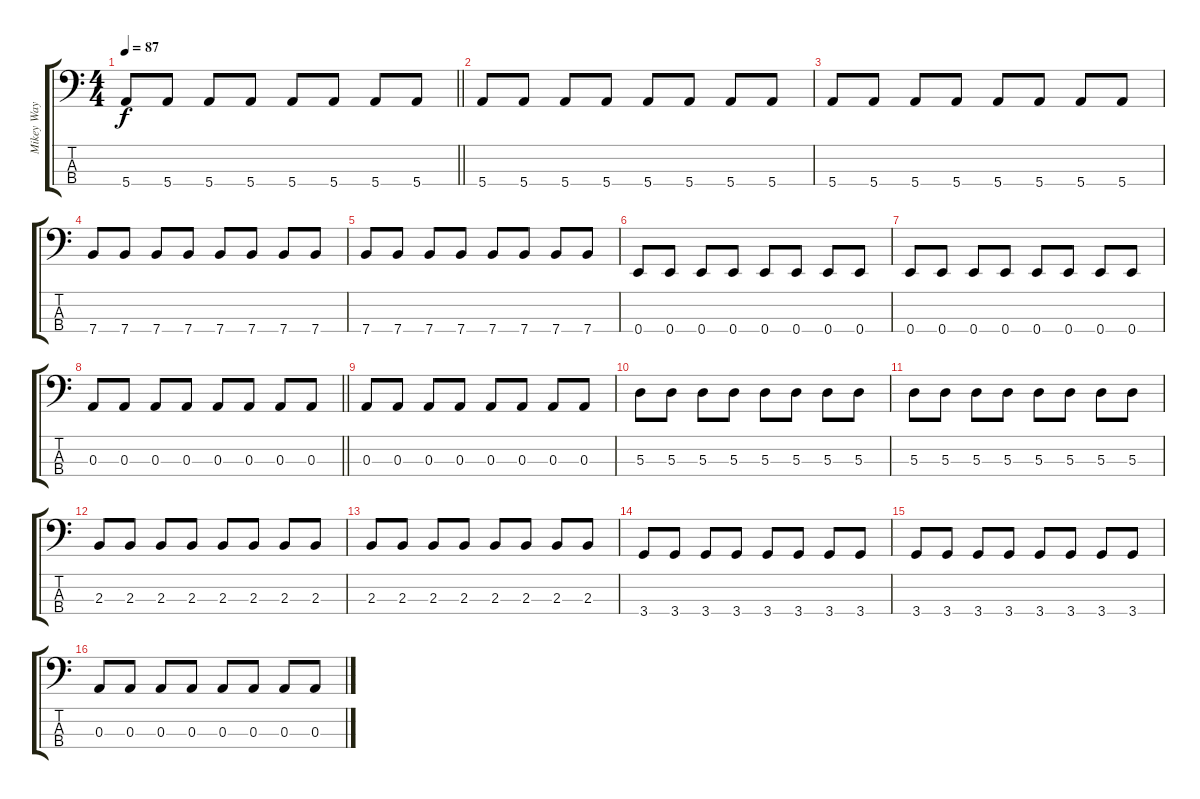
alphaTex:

\track ("Mikey Way [Bass]" "Mikey Way ") {instrument electricbasspick}
\staff {score tabs}
\tuning (G2 D2 A1 E1) {hide}
\ts (4 4)
\tempo 87
\clef f4
\barLineRight lightlight
\ks c
5.4.8{dy f} 5.4.8 5.4.8 5.4.8 5.4.8 5.4.8 5.4.8 5.4.8 |
5.4.8 5.4.8 5.4.8 5.4.8 5.4.8 5.4.8 5.4.8 5.4.8 |
5.4.8 5.4.8 5.4.8 5.4.8 5.4.8 5.4.8 5.4.8 5.4.8 |
7.4.8 7.4.8 7.4.8 7.4.8 7.4.8 7.4.8 7.4.8 7.4.8 |
7.4.8 7.4.8 7.4.8 7.4.8 7.4.8 7.4.8 7.4.8 7.4.8 |
0.4.8 0.4.8 0.4.8 0.4.8 0.4.8 0.4.8 0.4.8 0.4.8 |
0.4.8 0.4.8 0.4.8 0.4.8 0.4.8 0.4.8 0.4.8 0.4.8 |
\barLineRight lightlight
0.3.8 0.3.8 0.3.8 0.3.8 0.3.8 0.3.8 0.3.8 0.3.8 |
0.3.8 0.3.8 0.3.8 0.3.8 0.3.8 0.3.8 0.3.8 0.3.8 |
5.3.8 5.3.8 5.3.8 5.3.8 5.3.8 5.3.8 5.3.8 5.3.8 |
5.3.8 5.3.8 5.3.8 5.3.8 5.3.8 5.3.8 5.3.8 5.3.8 |
2.3.8 2.3.8 2.3.8 2.3.8 2.3.8 2.3.8 2.3.8 2.3.8 |
2.3.8 2.3.8 2.3.8 2.3.8 2.3.8 2.3.8 2.3.8 2.3.8 |
3.4.8 3.4.8 3.4.8 3.4.8 3.4.8 3.4.8 3.4.8 3.4.8 |
3.4.8 3.4.8 3.4.8 3.4.8 3.4.8 3.4.8 3.4.8 3.4.8 |
0.3.8 0.3.8 0.3.8 0.3.8 0.3.8 0.3.8 0.3.8 0.3.8
